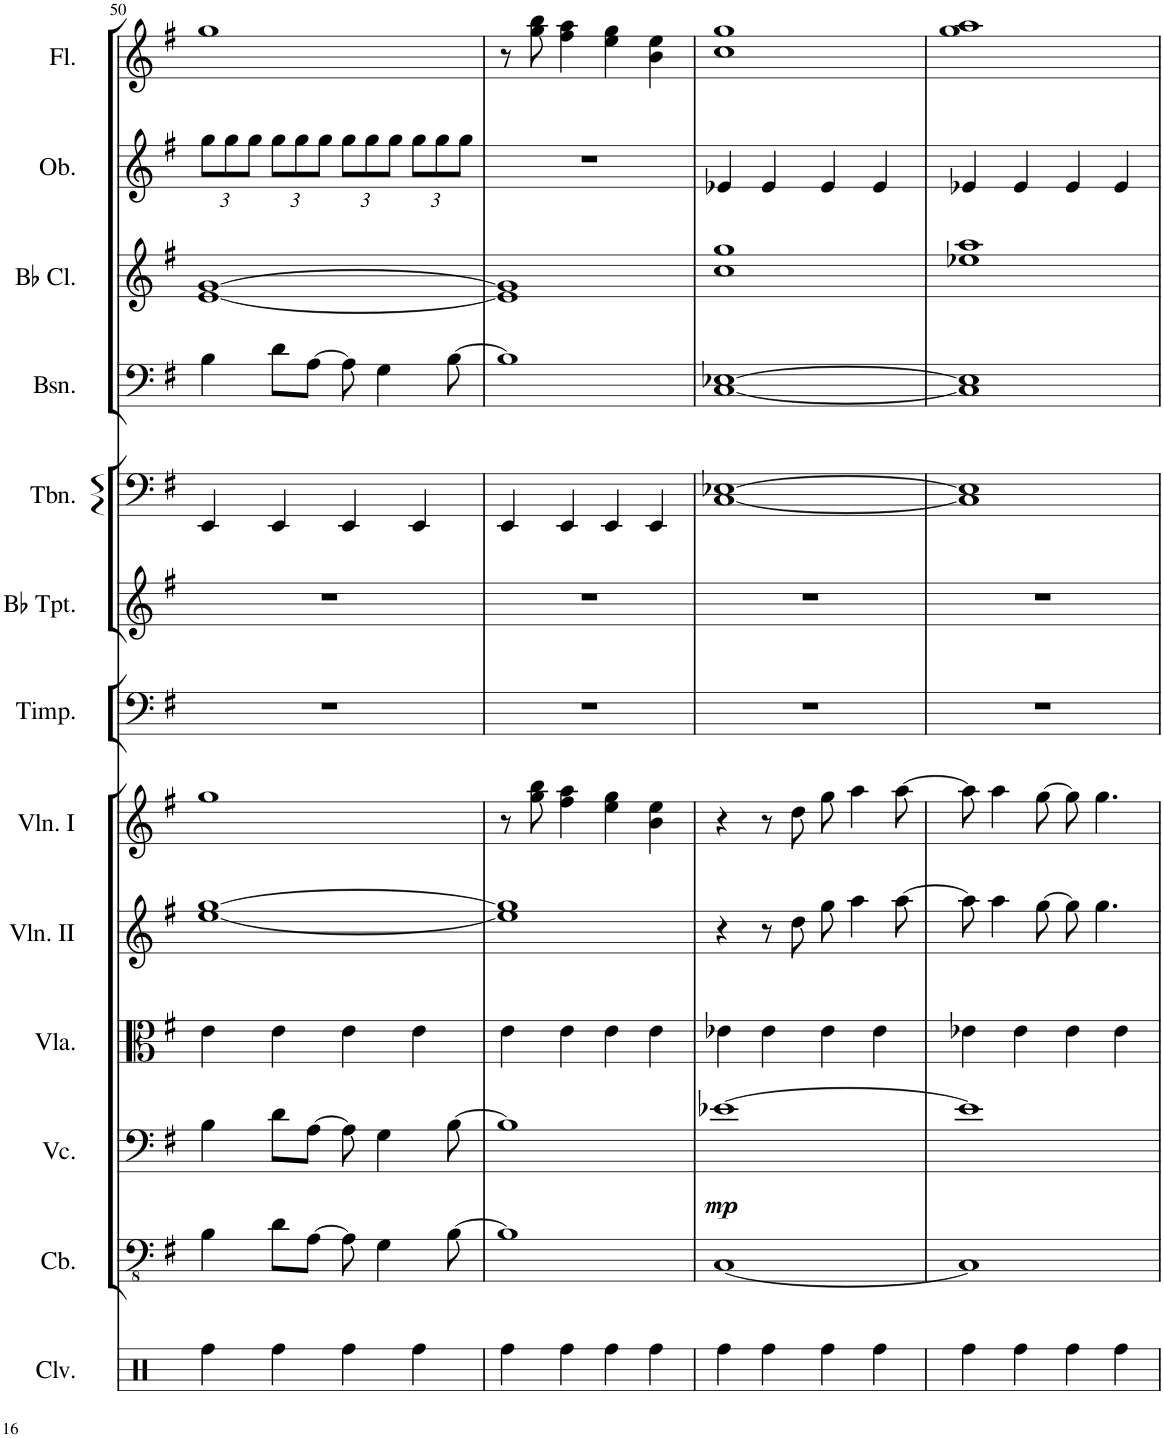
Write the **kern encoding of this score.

**kern	**kern	**kern	**dynam	**kern	**kern	**kern	**kern	**kern	**kern	**kern	**kern	**kern	**kern
*part13	*part12	*part11	*part11	*part10	*part9	*part8	*part7	*part6	*part5	*part4	*part3	*part2	*part1
*staff13	*staff12	*staff11	*staff11	*staff10	*staff9	*staff8	*staff7	*staff6	*staff5	*staff4	*staff3	*staff2	*staff1
*I"Tubular Bells	*I"Contrabasses	*I"Violoncellos	*	*I"Violas	*I"Violins II	*I"Violins I	*I"Timpani	*I"Trumpets in Bb	*I"Trombone	*I"Bassoons	*I"Clarinets in Bb	*I"Oboes	*I"Flutes
*I'Tu. Be.	*I'Cb.	*I'Vc.	*	*I'Vla.	*I'Vln. II	*I'Vln. I	*I'Timp.	*	*I'Tbn.	*I'Bsn.	*	*I'Ob.	*I'Fl.
!!LO:PB:g=z
*clefG2	*clefFv4	*clefF4	*	*clefC3	*clefG2	*clefG2	*clefF4	*clefG2	*clefF4	*clefF4	*clefG2	*clefG2	*clefG2
*	*ITrd7c12	*	*	*	*	*	*	*ITrd1c2	*	*	*ITrd1c2	*	*
*k[f#]	*k[f#]	*k[f#]	*	*k[f#]	*k[f#]	*k[f#]	*k[f#]	*k[f#]	*k[f#]	*k[f#]	*k[f#]	*k[f#]	*k[f#]
*M4/4	*M4/4	*M4/4	*	*M4/4	*M4/4	*M4/4	*M4/4	*M4/4	*M4/4	*M4/4	*M4/4	*M4/4	*M4/4
*	*	*	*	*	*	*	*	*	*	*	*	*Xbrackettup	*
=50	=50	=50	=50	=50	=50	=50	=50	=50	=50	=50	=50	=50	=50
4bb\	4BB\	4B\	.	4e\	[1ee [1gg	1gg	1r	1r	4EE/	4B\	[1e [1g	12gg\L	1gg
.	.	.	.	.	.	.	.	.	.	.	.	12gg\	.
.	.	.	.	.	.	.	.	.	.	.	.	12gg\J	.
4bb\	8D\L	8d\L	.	4e\	.	.	.	.	4EE/	8d\L	.	12gg\L	.
.	.	.	.	.	.	.	.	.	.	.	.	12gg\	.
.	[8AA\J	[8A\J	.	.	.	.	.	.	.	[8A\J	.	.	.
.	.	.	.	.	.	.	.	.	.	.	.	12gg\J	.
4bb\	8AA\]	8A\]	.	4e\	.	.	.	.	4EE/	8A\]	.	12gg\L	.
.	.	.	.	.	.	.	.	.	.	.	.	12gg\	.
.	4GG\	4G\	.	.	.	.	.	.	.	4G\	.	.	.
.	.	.	.	.	.	.	.	.	.	.	.	12gg\J	.
4bb\	.	.	.	4e\	.	.	.	.	4EE/	.	.	12gg\L	.
.	.	.	.	.	.	.	.	.	.	.	.	12gg\	.
.	[8BB\	[8B\	.	.	.	.	.	.	.	[8B\	.	.	.
.	.	.	.	.	.	.	.	.	.	.	.	12gg\J	.
=51	=51	=51	=51	=51	=51	=51	=51	=51	=51	=51	=51	=51	=51
4bb\	1BB]	1B]	.	4e\	1ee] 1gg]	8r	1r	1r	4EE/	1B]	1e] 1g]	1r	8r
.	.	.	.	.	.	8gg\ 8bb\	.	.	.	.	.	.	8gg\ 8bb\
4bb\	.	.	.	4e\	.	4ff#\ 4aa\	.	.	4EE/	.	.	.	4ff#\ 4aa\
4bb\	.	.	.	4e\	.	4ee\ 4gg\	.	.	4EE/	.	.	.	4ee\ 4gg\
4bb\	.	.	.	4e\	.	4b\ 4ee\	.	.	4EE/	.	.	.	4b\ 4ee\
=52	=52	=52	=52	=52	=52	=52	=52	=52	=52	=52	=52	=52	=52
!	!	!	!LO:DY:b	!	!	!	!	!	!	!	!	!	!
4bb\	[1CC	[1e-X	mp	4e-X\	4r	4r	1r	1r	[1C [1E-X	[1C [1E-X	1cc 1gg	4e-X/	1cc 1gg
4bb\	.	.	.	4e-\	8r	8r	.	.	.	.	.	4e-/	.
.	.	.	.	.	8dd\	8dd\	.	.	.	.	.	.	.
4bb\	.	.	.	4e-\	8gg\	8gg\	.	.	.	.	.	4e-/	.
.	.	.	.	.	4aa\	4aa\	.	.	.	.	.	.	.
4bb\	.	.	.	4e-\	.	.	.	.	.	.	.	4e-/	.
.	.	.	.	.	[8aa\	[8aa\	.	.	.	.	.	.	.
=53	=53	=53	=53	=53	=53	=53	=53	=53	=53	=53	=53	=53	=53
4bb\	1CC]	1e-]	.	4e-X\	8aa\]	8aa\]	1r	1r	1C] 1E-]	1C] 1E-]	1ee-X 1aa	4e-X/	1gg 1aa
.	.	.	.	.	4aa\	4aa\	.	.	.	.	.	.	.
4bb\	.	.	.	4e-\	.	.	.	.	.	.	.	4e-/	.
.	.	.	.	.	[8gg\	[8gg\	.	.	.	.	.	.	.
4bb\	.	.	.	4e-\	8gg\]	8gg\]	.	.	.	.	.	4e-/	.
.	.	.	.	.	4.gg\	4.gg\	.	.	.	.	.	.	.
4bb\	.	.	.	4e-\	.	.	.	.	.	.	.	4e-/	.
=	=	=	=	=	=	=	=	=	=	=	=	=	=
*-	*-	*-	*-	*-	*-	*-	*-	*-	*-	*-	*-	*-	*-
